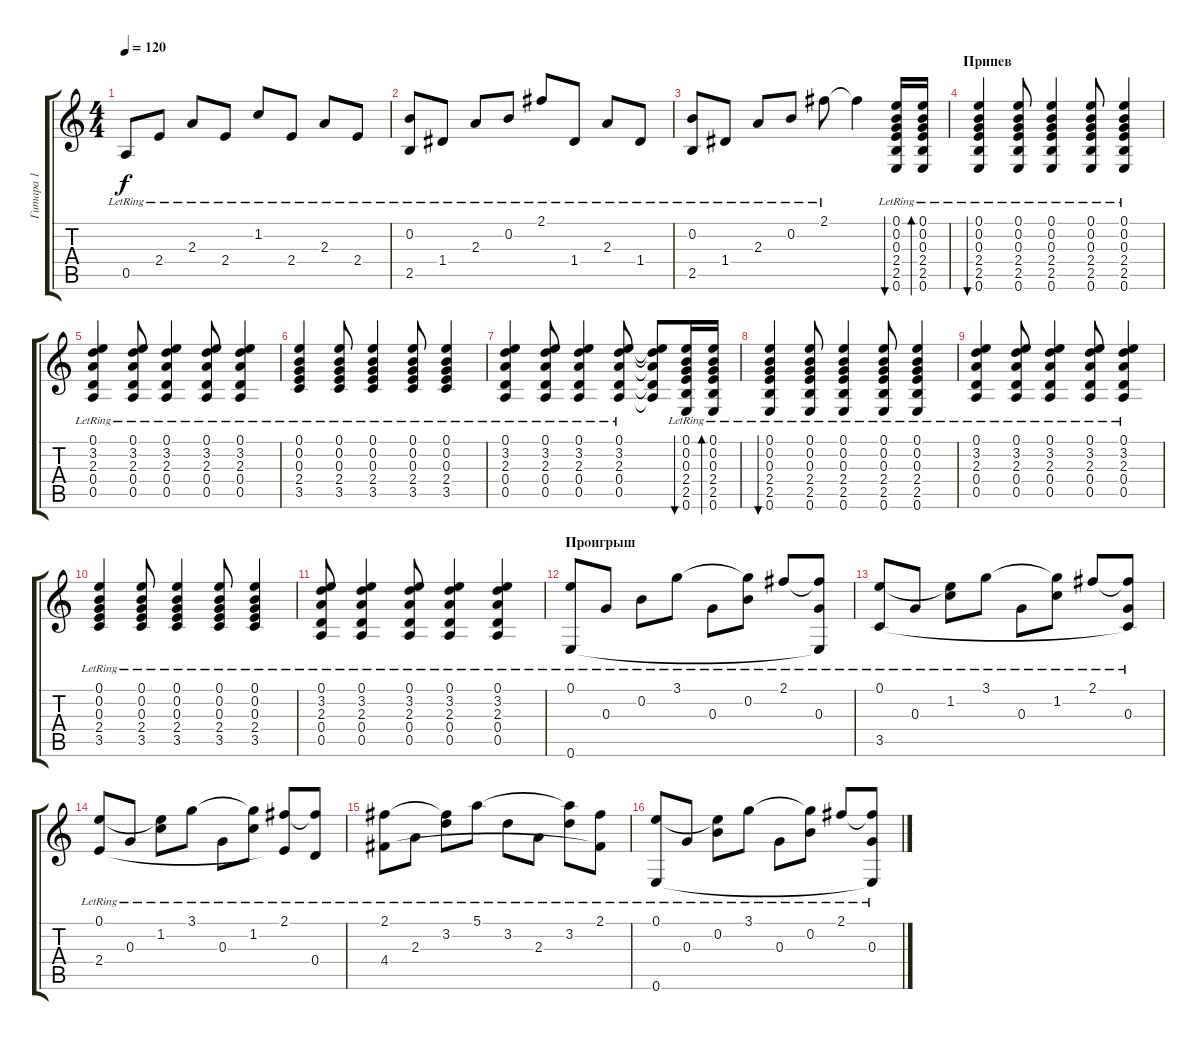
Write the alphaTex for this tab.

\track ("Гитара 1" "Гитара 1") {instrument acousticguitarsteel}
\staff {score tabs}
\tuning (E4 B3 G3 D3 A2 E2) {hide}
\ts (4 4)
\tempo 120
\clef g2
\ks c
0.5{lr}.8{dy f} 2.4{lr}.8 2.3{lr}.8 2.4{lr}.8 1.2{lr}.8 2.4{lr}.8 2.3{lr}.8 2.4{lr}.8 |
(0.2{lr} 2.5{lr}).8 1.4{lr}.8 2.3{lr}.8 0.2{lr}.8 2.1{lr}.8 1.4{lr}.8 2.3{lr}.8 1.4{lr}.8 |
(0.2{lr} 2.5{lr}).8 1.4{lr}.8 2.3{lr}.8 0.2{lr}.8 2.1{lr}.8 2.1{t}.4 (0.1{lr} 0.2{lr} 0.3{lr} 2.4{lr} 2.5{lr} 0.6{lr}).16{bu 30} (0.1{lr} 0.2{lr} 0.3{lr} 2.4{lr} 2.5{lr} 0.6{lr}).16{bd 30} |
\section ("" "Припев")
(0.1{lr} 0.2{lr} 0.3{lr} 2.4{lr} 2.5{lr} 0.6{lr}).4{bu 30} (0.1{lr} 0.2{lr} 0.3{lr} 2.4{lr} 2.5{lr} 0.6{lr}).8 (0.1{lr} 0.2{lr} 0.3{lr} 2.4{lr} 2.5{lr} 0.6{lr}).4 (0.1{lr} 0.2{lr} 0.3{lr} 2.4{lr} 2.5{lr} 0.6{lr}).8 (0.1{lr} 0.2{lr} 0.3{lr} 2.4{lr} 2.5{lr} 0.6{lr}).4 |
(0.1{lr} 3.2{lr} 2.3{lr} 0.4{lr} 0.5{lr}).4 (0.1{lr} 3.2{lr} 2.3{lr} 0.4{lr} 0.5{lr}).8 (0.1{lr} 3.2{lr} 2.3{lr} 0.4{lr} 0.5{lr}).4 (0.1{lr} 3.2{lr} 2.3{lr} 0.4{lr} 0.5{lr}).8 (0.1{lr} 3.2{lr} 2.3{lr} 0.4{lr} 0.5{lr}).4 |
(0.1{lr} 0.2{lr} 0.3{lr} 2.4{lr} 3.5{lr}).4 (0.1{lr} 0.2{lr} 0.3{lr} 2.4{lr} 3.5{lr}).8 (0.1{lr} 0.2{lr} 0.3{lr} 2.4{lr} 3.5{lr}).4 (0.1{lr} 0.2{lr} 0.3{lr} 2.4{lr} 3.5{lr}).8 (0.1{lr} 0.2{lr} 0.3{lr} 2.4{lr} 3.5{lr}).4 |
(0.1{lr} 3.2{lr} 2.3{lr} 0.4{lr} 0.5{lr}).4 (0.1{lr} 3.2{lr} 2.3{lr} 0.4{lr} 0.5{lr}).8 (0.1{lr} 3.2{lr} 2.3{lr} 0.4{lr} 0.5{lr}).4 (0.1{lr} 3.2{lr} 2.3{lr} 0.4{lr} 0.5{lr}).8 (0.1{t} 3.2{t} 2.3{t} 0.4{t} 0.5{t}).8 (0.1{lr} 0.2{lr} 0.3{lr} 2.4{lr} 2.5{lr} 0.6{lr}).16{bu 30} (0.1{lr} 0.2{lr} 0.3{lr} 2.4{lr} 2.5{lr} 0.6{lr}).16{bd 30} |
(0.1{lr} 0.2{lr} 0.3{lr} 2.4{lr} 2.5{lr} 0.6{lr}).4{bu 30} (0.1{lr} 0.2{lr} 0.3{lr} 2.4{lr} 2.5{lr} 0.6{lr}).8 (0.1{lr} 0.2{lr} 0.3{lr} 2.4{lr} 2.5{lr} 0.6{lr}).4 (0.1{lr} 0.2{lr} 0.3{lr} 2.4{lr} 2.5{lr} 0.6{lr}).8 (0.1{lr} 0.2{lr} 0.3{lr} 2.4{lr} 2.5{lr} 0.6{lr}).4 |
(0.1{lr} 3.2{lr} 2.3{lr} 0.4{lr} 0.5{lr}).4 (0.1{lr} 3.2{lr} 2.3{lr} 0.4{lr} 0.5{lr}).8 (0.1{lr} 3.2{lr} 2.3{lr} 0.4{lr} 0.5{lr}).4 (0.1{lr} 3.2{lr} 2.3{lr} 0.4{lr} 0.5{lr}).8 (0.1{lr} 3.2{lr} 2.3{lr} 0.4{lr} 0.5{lr}).4 |
(0.1{lr} 0.2{lr} 0.3{lr} 2.4{lr} 3.5{lr}).4 (0.1{lr} 0.2{lr} 0.3{lr} 2.4{lr} 3.5{lr}).8 (0.1{lr} 0.2{lr} 0.3{lr} 2.4{lr} 3.5{lr}).4 (0.1{lr} 0.2{lr} 0.3{lr} 2.4{lr} 3.5{lr}).8 (0.1{lr} 0.2{lr} 0.3{lr} 2.4{lr} 3.5{lr}).4 |
(0.1{lr} 3.2{lr} 2.3{lr} 0.4{lr} 0.5{lr}).8 (0.1{lr} 3.2{lr} 2.3{lr} 0.4{lr} 0.5{lr}).4 (0.1{lr} 3.2{lr} 2.3{lr} 0.4{lr} 0.5{lr}).8 (0.1{lr} 3.2{lr} 2.3{lr} 0.4{lr} 0.5{lr}).4 (0.1{lr} 3.2{lr} 2.3{lr} 0.4{lr} 0.5{lr}).4 |
\section ("" "Проигрыш")
(0.1{lr} 0.6{lr}).8 0.3{lr}.8 0.2{lr}.8 3.1{lr}.8 0.3{lr}.8 (3.1{t} 0.2{lr}).8 2.1{lr}.8 (2.1{t} 0.3{lr} 0.6{t}).8 |
(0.1{lr} 3.5{lr}).8 0.3{lr}.8 (0.1{t} 1.2{lr}).8 3.1{lr}.8 0.3{lr}.8 (3.1{t} 1.2{lr}).8 2.1{lr}.8 (2.1{t} 0.3{lr} 3.5{t}).8 |
(0.1{lr} 2.4{lr}).8 0.3{lr}.8 (0.1{t} 1.2{lr}).8 3.1{lr}.8 0.3{lr}.8 (3.1{t} 1.2{lr}).8 (2.1{lr} 2.4{t}).8 (2.1{t} 0.4{lr}).8 |
(2.1{lr} 4.4{lr}).8 2.3{lr}.8 (2.1{t} 3.2{lr}).8 5.1{lr}.8 3.2{lr}.8 2.3{lr}.8 (5.1{t} 3.2{lr}).8 (2.1{lr} 4.4{t}).8 |
(0.1{lr} 0.6{lr}).8 0.3{lr}.8 (0.1{t} 0.2{lr}).8 3.1{lr}.8 0.3{lr}.8 (3.1{t} 0.2{lr}).8 2.1{lr}.8 (2.1{t} 0.3{lr} 0.6{t}).8
